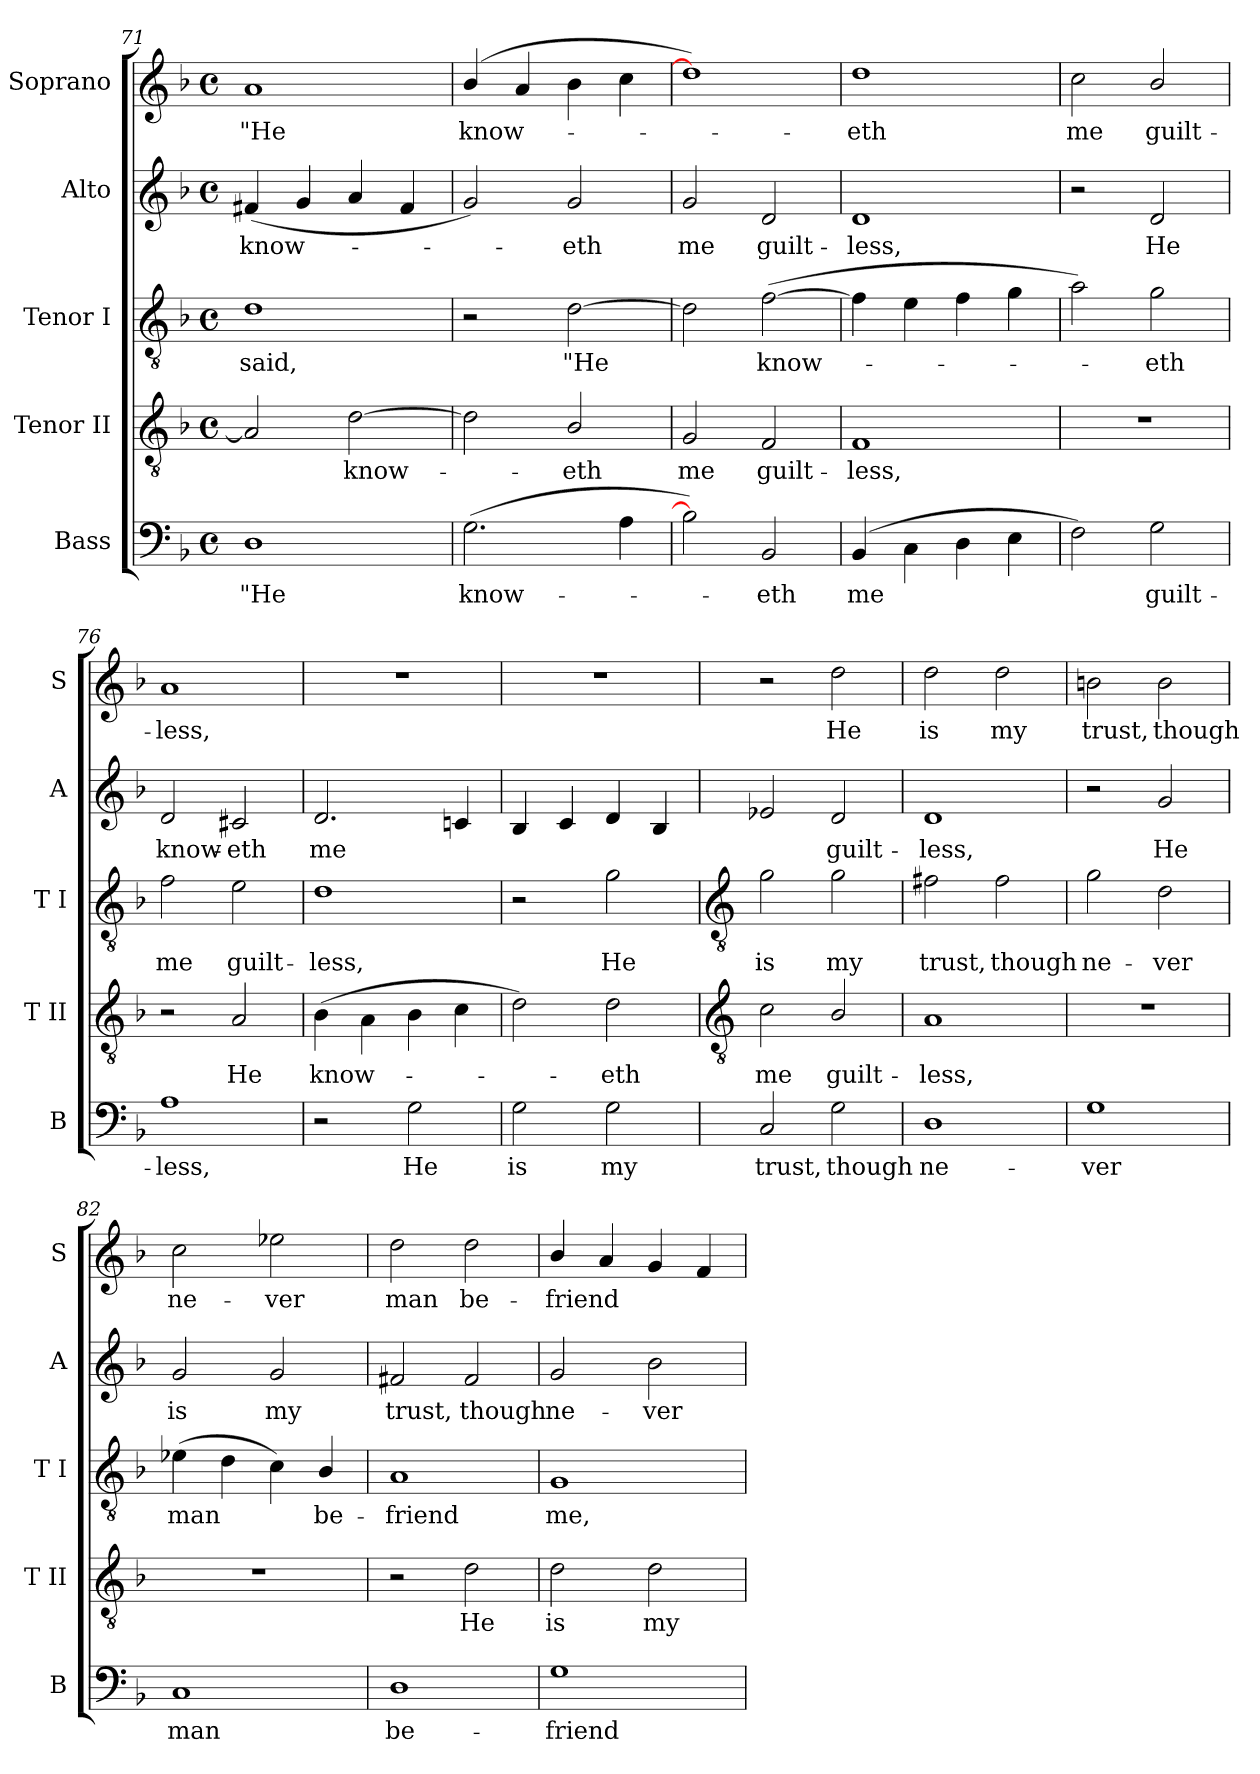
**kern	**text	**kern	**text	**kern	**text	**kern	**text	**kern	**text
*part5	*part5	*part4	*part4	*part3	*part3	*part2	*part2	*part1	*part1
*staff5	*staff5	*staff4	*staff4	*staff3	*staff3	*staff2	*staff2	*staff1	*staff1
*I"Bass	*	*I"Tenor II	*	*I"Tenor I	*	*I"Alto	*	*I"Soprano	*
*I'B	*	*I'T II	*	*I'T I	*	*I'A	*	*I'S	*
!!LO:LB:g=z
*clefF4	*	*clefGv2	*	*clefGv2	*	*clefG2	*	*clefG2	*
*k[b-]	*	*k[b-]	*	*k[b-]	*	*k[b-]	*	*k[b-]	*
*F:	*	*F:	*	*F:	*	*F:	*	*F:	*
*M4/4	*	*M4/4	*	*M4/4	*	*M4/4	*	*M4/4	*
*met(c)	*	*met(c)	*	*met(c)	*	*met(c)	*	*met(c)	*
=71	=71	=71	=71	=71	=71	=71	=71	=71	=71
!	!LO:LY:b	!	!	!	!LO:LY:b	!	!LO:LY:b	!	!LO:LY:b
1D	"He	2A]	.	1d	said,	(<4f#X	know-	1a	"He
.	.	.	.	.	.	4g	.	.	.
!	!	!	!LO:LY:b	!	!	!	!	!	!
.	.	[2d	know-	.	.	4a	.	.	.
.	.	.	.	.	.	4f#	.	.	.
=72	=72	=72	=72	=72	=72	=72	=72	=72	=72
!	!LO:LY:b	!	!	!	!	!	!	!	!LO:LY:b
(>2.G	know-	2d]	.	2r	.	2g)	.	(>4b-/	know-
.	.	.	.	.	.	.	.	4a	.
!	!	!	!LO:LY:b	!	!LO:LY:b	!	!LO:LY:b	!	!
.	.	2B-/	eth	[2d	"He	2g	eth	4b-	.
4A	.	.	.	.	.	.	.	4cc	.
=73	=73	=73	=73	=73	=73	=73	=73	=73	=73
!	!	!	!LO:LY:b	!	!	!	!LO:LY:b	!	!
2B-])	.	2G	me	2d]	.	2g	me	1dd])	.
!	!LO:LY:b	!	!LO:LY:b	!	!LO:LY:b	!	!LO:LY:b	!	!
2BB-	eth	2F	guilt-	(>[2f	know-	2d	guilt-	.	.
=74	=74	=74	=74	=74	=74	=74	=74	=74	=74
!	!LO:LY:b	!	!LO:LY:b	!	!	!	!LO:LY:b	!	!LO:LY:b
(>4BB-	me	1F	-less,	4f]	.	1d	-less,	1dd	-eth
4C\	.	.	.	4e	.	.	.	.	.
4D	.	.	.	4f	.	.	.	.	.
4E	.	.	.	4g	.	.	.	.	.
=75	=75	=75	=75	=75	=75	=75	=75	=75	=75
!	!	!	!	!	!	!	!	!	!LO:LY:b
2F)	.	1r	.	2a)	.	2r	.	2cc	me
!	!LO:LY:b	!	!	!	!LO:LY:b	!	!LO:LY:b	!	!LO:LY:b
2G	guilt-	.	.	2g	eth	2d	He	2b-/	guilt-
=76	=76	=76	=76	=76	=76	=76	=76	=76	=76
!	!LO:LY:b	!	!	!	!LO:LY:b	!	!LO:LY:b	!	!LO:LY:b
1A	-less,	2r	.	2f	me	2d	know-	1a	-less,
!	!	!	!LO:LY:b	!	!LO:LY:b	!	!LO:LY:b	!	!
.	.	2A	He	2e	guilt-	2c#X	-eth	.	.
=77	=77	=77	=77	=77	=77	=77	=77	=77	=77
!	!	!	!LO:LY:b	!	!LO:LY:b	!	!LO:LY:b	!	!
2r	.	(>4B-\	know-	1d	-less,	2.d	me	1r	.
.	.	4A\	.	.	.	.	.	.	.
!	!LO:LY:b	!	!	!	!	!	!	!	!
2G	He	4B-	.	.	.	.	.	.	.
.	.	4c	.	.	.	4cn	.	.	.
=78	=78	=78	=78	=78	=78	=78	=78	=78	=78
!	!LO:LY:b	!	!	!	!	!	!	!	!
2G	is	2d)	.	2r	.	4B-	.	1r	.
.	.	.	.	.	.	4c	.	.	.
!	!LO:LY:b	!	!LO:LY:b	!	!LO:LY:b	!	!	!	!
2G	my	2d	eth	2g	He	4d	.	.	.
.	.	.	.	.	.	4B-	.	.	.
!!LO:LB:g=z
=79	=79	=79	=79	=79	=79	=79	=79	=79	=79
*	*	*clefGv2	*	*clefGv2	*	*	*	*	*
!	!LO:LY:b	!	!LO:LY:b	!	!LO:LY:b	!	!	!	!
2C	trust,	2c	me	2g	is	2e-X	.	2r	.
!	!LO:LY:b	!	!LO:LY:b	!	!LO:LY:b	!	!LO:LY:b	!	!LO:LY:b
2G	though	2B-/	guilt-	2g	my	2d	guilt-	2dd	He
=80	=80	=80	=80	=80	=80	=80	=80	=80	=80
!	!LO:LY:b	!	!LO:LY:b	!	!LO:LY:b	!	!LO:LY:b	!	!LO:LY:b
1D	ne-	1A	-less,	2f#X	trust,	1d	-less,	2dd	is
!	!	!	!	!	!LO:LY:b	!	!	!	!LO:LY:b
.	.	.	.	2f#	though	.	.	2dd	my
=81	=81	=81	=81	=81	=81	=81	=81	=81	=81
!	!LO:LY:b	!	!	!	!LO:LY:b	!	!	!	!LO:LY:b
1G	-ver	1r	.	2g	ne-	2r	.	2bn	trust,
!	!	!	!	!	!LO:LY:b	!	!LO:LY:b	!	!LO:LY:b
.	.	.	.	2d	-ver	2g	He	2b	though
=82	=82	=82	=82	=82	=82	=82	=82	=82	=82
!	!LO:LY:b	!	!	!	!LO:LY:b	!	!LO:LY:b	!	!LO:LY:b
1C	man	1r	.	(>4e-X	man	2g	is	2cc	ne-
.	.	.	.	4d	.	.	.	.	.
!	!	!	!	!	!	!	!LO:LY:b	!	!LO:LY:b
.	.	.	.	4c)	.	2g	my	2ee-X	-ver
!	!	!	!	!	!LO:LY:b	!	!	!	!
.	.	.	.	4B-/	be-	.	.	.	.
=83	=83	=83	=83	=83	=83	=83	=83	=83	=83
!	!LO:LY:b	!	!	!	!LO:LY:b	!	!LO:LY:b	!	!LO:LY:b
1D	be-	2r	.	1A	-friend	2f#X	trust,	2dd	man
!	!	!	!LO:LY:b	!	!	!	!LO:LY:b	!	!LO:LY:b
.	.	2d	He	.	.	2f#	though	2dd	be-
=84	=84	=84	=84	=84	=84	=84	=84	=84	=84
!	!LO:LY:b	!	!LO:LY:b	!	!LO:LY:b	!	!LO:LY:b	!	!LO:LY:b
1G	-friend	2d	is	1G	me,	2g	ne-	4b-/	-friend
.	.	.	.	.	.	.	.	4a	.
!	!	!	!LO:LY:b	!	!	!	!LO:LY:b	!	!
.	.	2d	my	.	.	2b-	-ver	4g	.
.	.	.	.	.	.	.	.	4f	.
=	=	=	=	=	=	=	=	=	=
*-	*-	*-	*-	*-	*-	*-	*-	*-	*-
